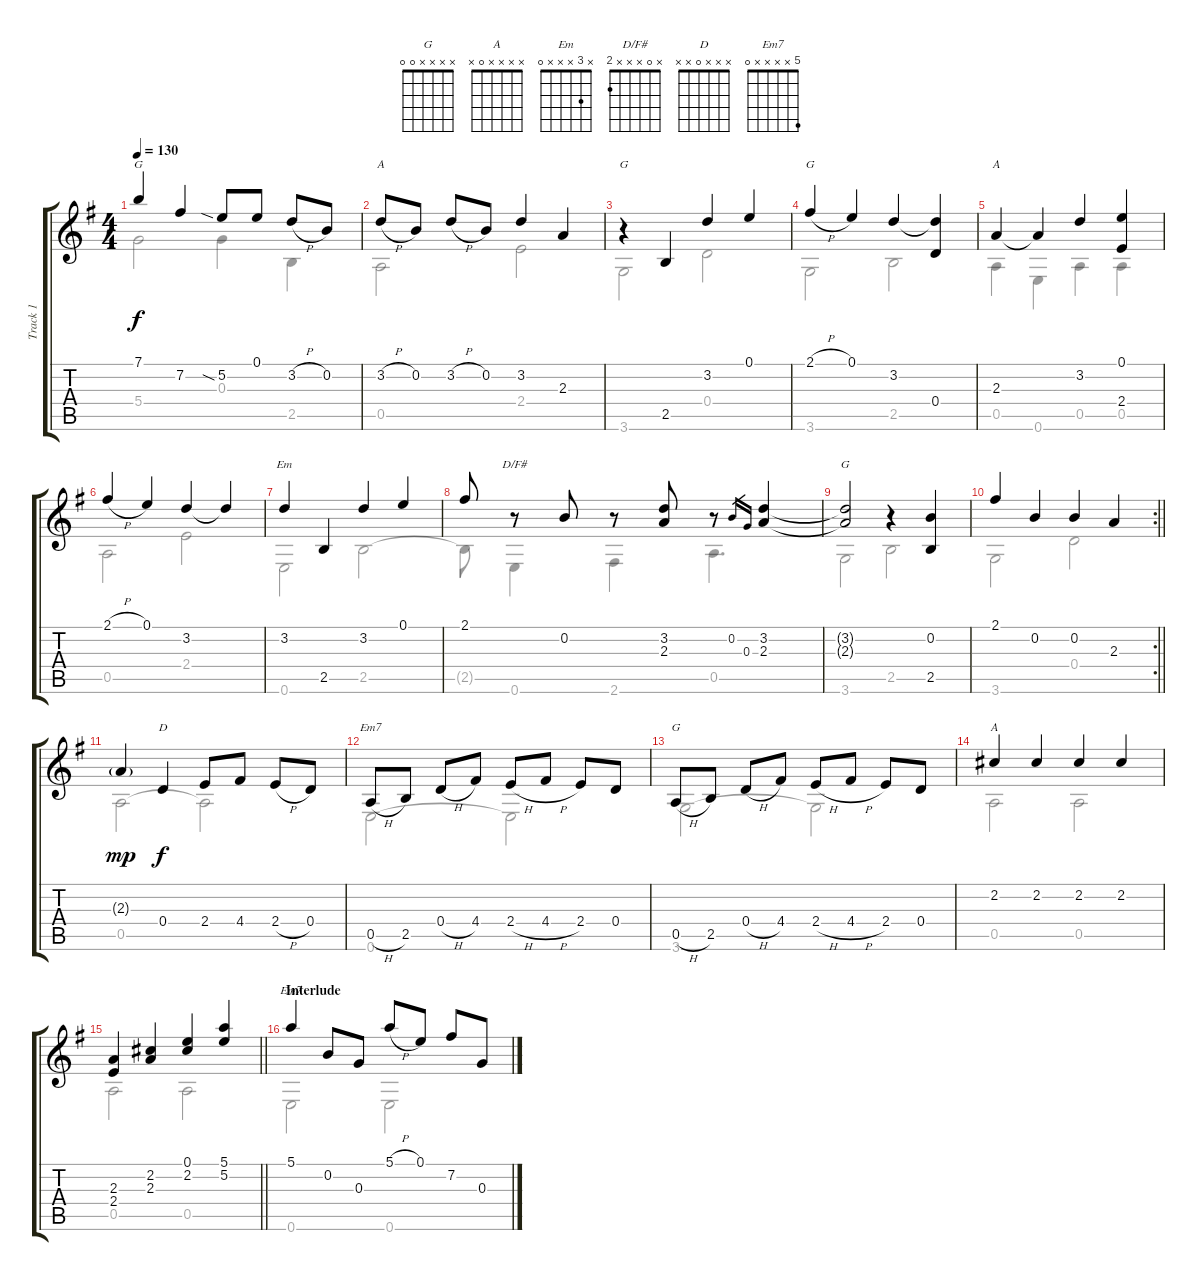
\track ("Track 1" "Track 1") {instrument acousticguitarsteel}
\staff {score tabs}
\tuning (E4 B3 G3 D3 A2 E2) {hide}
\chord ("G" 7 x x 5 x x) {firstfret 5}
\chord ("A" x 3 x x 0 x)
\chord ("G" x x x x x 3)
\chord ("G" 2 x x x x 3)
\chord ("A" x x 2 x x x)
\chord ("Em" x 3 x x x 0)
\chord ("D/F#" x 0 x x x 2)
\chord ("G" x x x x x x)
\chord ("D" x x x 0 x x)
\chord ("Em7" x x x x 0 0)
\chord ("G" x x x x 0 0)
\chord ("A" x x x x 0 x)
\chord ("Em7" 5 x x x x 0)
\voice
\ts (4 4)
\tempo 130
\clef g2
\ks g
7.1.4{ch "G" dy f} 7.2.4 5.2{sia}.8 0.1.8 3.2{h}.8 0.2.8 |
3.2{h}.8{ch "A"} 0.2.8 3.2{h}.8 0.2.8 3.2.4 2.3.4 |
r.4{ch "G"} 2.5.4 3.2.4 0.1.4 |
2.1{h}.4{ch "G"} 0.1.4 3.2.4 (3.2{t} 0.4).4 |
2.3.4{ch "A"} 2.3{t}.4 3.2.4 (0.1 2.4).4 |
2.1{h}.4 0.1.4 3.2.4 3.2{t}.4 |
3.2.4{ch "Em"} 2.5.4 3.2.4 0.1.4 |
2.1.8 r.8{ch "D/F#"} 0.2.8 r.8 (3.2 2.3).8 r.8 0.2.16{gr} 0.3.16{gr} (3.2 2.3).4 |
(3.2{t} 2.3{t}).2{ch "G"} r.4 (0.2 2.5).4 |
\rc 2
\barLineRight lightlight
2.1.4 0.2.4 0.2.4 2.3.4 |
2.3{g}.4{dy mp} 0.4.4{ch "D" dy f} 2.4.8 4.4.8 2.4{h}.8 0.4.8 |
0.5{h}.8{ch "Em7"} 2.5.8 0.4{h}.8 4.4.8 2.4{h}.8 4.4{h}.8 2.4.8 0.4.8 |
0.5{h}.8{ch "G"} 2.5.8 0.4{h}.8 4.4.8 2.4{h}.8 4.4{h}.8 2.4.8 0.4.8 |
2.2.4{ch "A"} 2.2.4 2.2.4 2.2.4 |
\barLineRight lightlight
(2.3 2.4).4 (2.2 2.3).4 (0.1 2.2).4 (5.1 5.2).4 |
\section ("" "Interlude")
5.1.4{ch "Em7"} 0.2.8 0.3.8 5.1{h}.8 0.1.8 7.2.8 0.3.8
\voice
\clef g2
\ottava regular
\simile none
\ks g
5.4.2{dy f} 0.3.4 2.5.4 |
0.5.2 2.4.2 |
3.6.2 0.4.2 |
3.6.2 2.5.2 |
0.5.4 0.6.4 0.5.4 0.5.4 |
0.5.2 2.4.2 |
0.6.2 2.5.2 |
2.5{t}.8 0.6.4 2.6.4 0.5.4{d} |
3.6.2 2.5.2 |
\barLineRight lightlight
3.6.2 0.4.2 |
0.5.2 0.5{t}.2 |
0.6.2 0.6{t}.2 |
3.6.2 3.6{t}.2 |
0.5.2 0.5.2 |
\barLineRight lightlight
0.5.2 0.5.2 |
0.6.2 0.6.2
